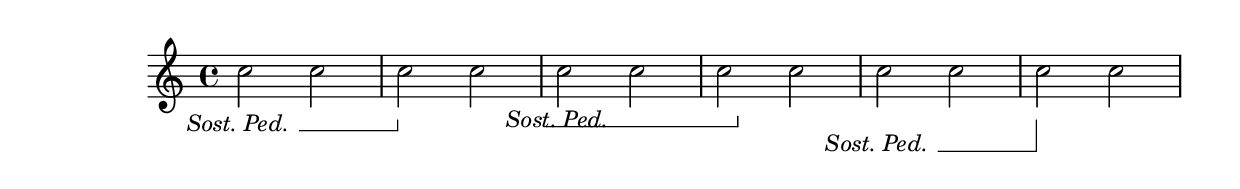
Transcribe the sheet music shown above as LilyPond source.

%% Do not edit this file; it is automatically
%% generated from LSR http://lsr.dsi.unimi.it
%% This file is in the public domain.
\version "2.13.4"

\header {
  lsrtags = "keyboards, tweaks-and-overrides"

  texidoc = "
The appearance of pedal brackets may be altered in different ways.

"
  doctitle = "Fine-tuning pedal brackets"
} % begin verbatim

\paper { ragged-right = ##f }
\relative c'' {
  c2\sostenutoOn c
  c2\sostenutoOff c
  \once \override Staff.PianoPedalBracket #'shorten-pair = #'(-7 . -2)
  c2\sostenutoOn c
  c2\sostenutoOff c
  \once \override Staff.PianoPedalBracket #'edge-height = #'(0 . 3)
  c2\sostenutoOn c
  c2\sostenutoOff c
}
